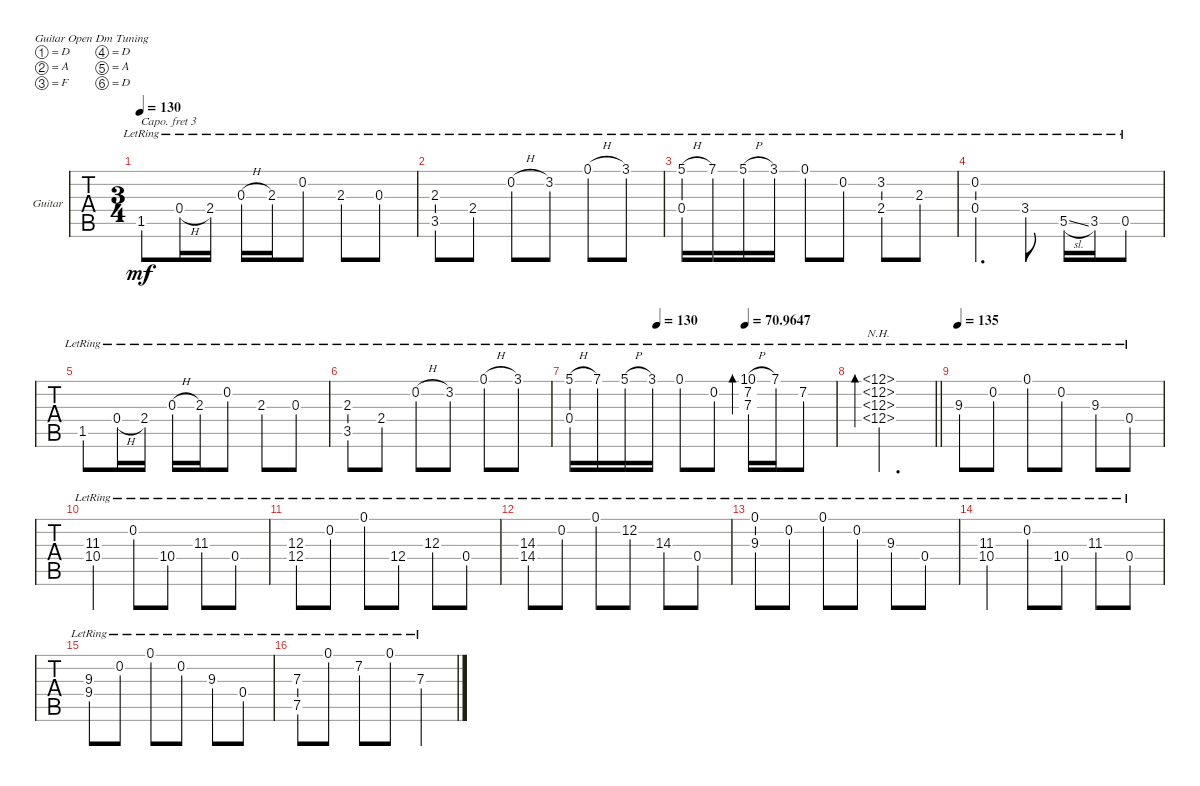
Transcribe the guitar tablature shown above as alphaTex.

\defaultSystemsLayout 4
\bracketExtendMode groupsimilarinstruments
\firstSystemTrackNameOrientation horizontal
\otherSystemsTrackNameOrientation horizontal
\track ("Guitar" "Guitar") {instrument electricguitarclean}
\staff {tabs}
\capo 3
\tuning (D4 A3 F3 D3 A2 D2)
\ts (3 4)
\tempo 130
\clef g2
\ks c
1.5{lr}.8{dy mf} 0.4{h lr}.16 2.4{lr}.16 0.3{h lr}.16 2.3{lr}.16 0.2{lr}.8 2.3{lr}.8 0.3{lr}.8 |
(2.3{lr} 3.5{lr}).8 2.4{lr}.8 0.2{h lr}.8 3.2{lr}.8 0.1{h lr}.8 3.1{lr}.8 |
(5.1{h lr} 0.4{lr}).16 7.1{lr}.16 5.1{h lr}.16 3.1{lr}.16 0.1{lr}.8 0.2{lr}.8 (3.2{lr} 2.4{lr}).8 2.3{lr}.8 |
(0.4{lr} 0.2{lr}).4{d} 3.4{lr}.8 5.5{sl lr}.16 3.5{lr}.16 0.5{lr}.8 |
1.5{lr}.8 0.4{h lr}.16 2.4{lr}.16 0.3{h lr}.16 2.3{lr}.16 0.2{lr}.8 2.3{lr}.8 0.3{lr}.8 |
(2.3{lr} 3.5{lr}).8 2.4{lr}.8 0.2{h lr}.8 3.2{lr}.8 0.1{h lr}.8 3.1{lr}.8 |
\tempo (130 0.33125)
\tempo (70.9647 0.6625)
(5.1{h lr} 0.4{lr}).16 7.1{lr}.16 5.1{h lr}.16 3.1{lr}.16 0.1{lr}.8 0.2{lr}.8 (10.1{h lr} 7.2{lr} 7.3{lr}).16{bd 118} 7.1{lr}.16 7.2{lr}.8 |
\barLineRight lightlight
(12.1{nh lr} 12.2{nh lr} 12.3{nh lr} 12.4{nh}).2{d bd 117} |
\tempo 135
9.3{lr}.8 0.2{lr}.8 0.1{lr}.8 0.2{lr}.8 9.3{lr}.8 0.4{lr}.8 |
(11.3{lr} 10.4{lr}).4 0.2{lr}.8 10.4{lr}.8 11.3{lr}.8 0.4{lr}.8 |
(12.3{lr} 12.4{lr}).8 0.2{lr}.8 0.1{lr}.8 12.4{lr}.8 12.3{lr}.8 0.4{lr}.8 |
(14.3{lr} 14.4{lr}).8 0.2{lr}.8 0.1{lr}.8 12.2{lr}.8 14.3{lr}.8 0.4{lr}.8 |
(9.3{lr} 0.1{lr}).8 0.2{lr}.8 0.1{lr}.8 0.2{lr}.8 9.3{lr}.8 0.4{lr}.8 |
(11.3{lr} 10.4{lr}).4 0.2{lr}.8 10.4{lr}.8 11.3{lr}.8 0.4{lr}.8 |
(9.3{lr} 9.4{lr}).8 0.2{lr}.8 0.1{lr}.8 0.2{lr}.8 9.3{lr}.8 0.4{lr}.8 |
(7.5{lr} 7.3{lr}).8 0.1{lr}.8 7.2{lr}.8 0.1{lr}.8 7.3{lr}.4
